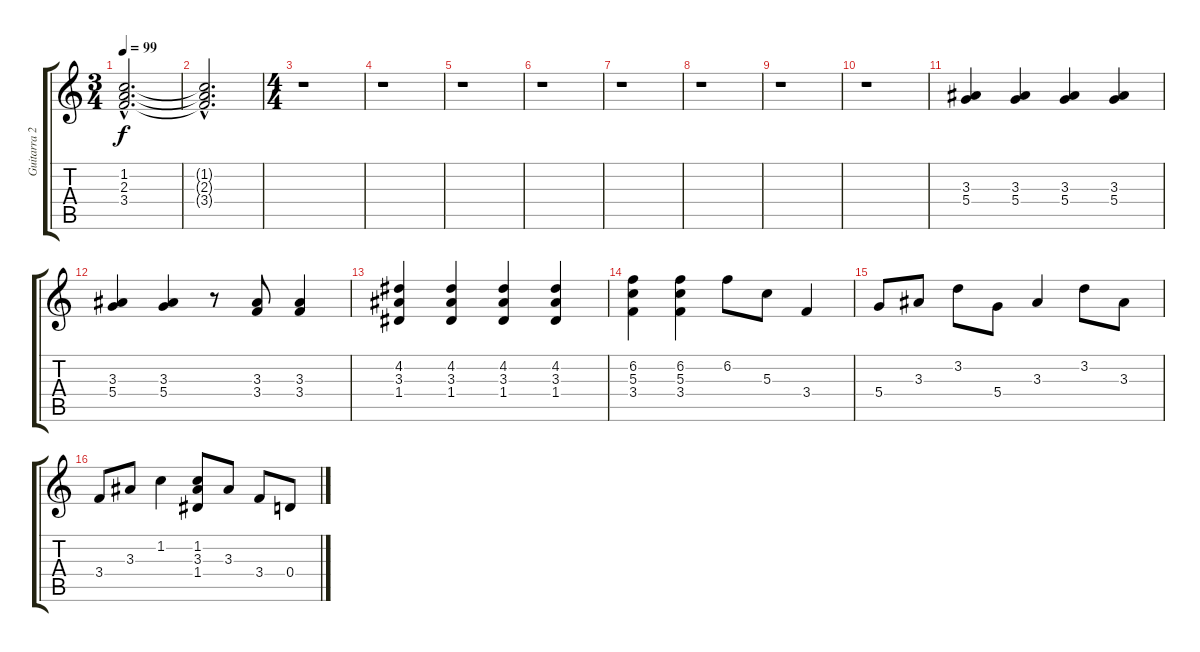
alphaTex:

\track ("Guitarra 2" "Guitarra 2") {instrument distortionguitar}
\staff {score tabs}
\tuning (E4 B3 G3 D3 A2 E2) {hide}
\ts (3 4)
\tempo 99
\clef g2
\ks c
(1.2{hac} 2.3{hac} 3.4{hac}).2{d dy f} |
(1.2{hac t} 2.3{hac t} 3.4{hac t}).2{d} |
\ts (4 4)
r.1 |
r.1 |
r.1 |
r.1 |
r.1 |
r.1 |
r.1 |
r.1 |
(3.3 5.4).4{volume 12 instrument distortionguitar} (3.3 5.4).4 (3.3 5.4).4 (3.3 5.4).4 |
(3.3 5.4).4 (3.3 5.4).4 r.8 (3.3 3.4).8 (3.3 3.4).4 |
(4.2 3.3 1.4).4 (4.2 3.3 1.4).4 (4.2 3.3 1.4).4 (4.2 3.3 1.4).4 |
(6.2 5.3 3.4).4 (6.2 5.3 3.4).4 6.2.8 5.3.8 3.4.4 |
5.4.8 3.3.8 3.2.8 5.4.8 3.3.4 3.2.8 3.3.8 |
3.4.8 3.3.8 1.2.4 (1.2 3.3 1.4).8 3.3.8 3.4.8 0.4.8
